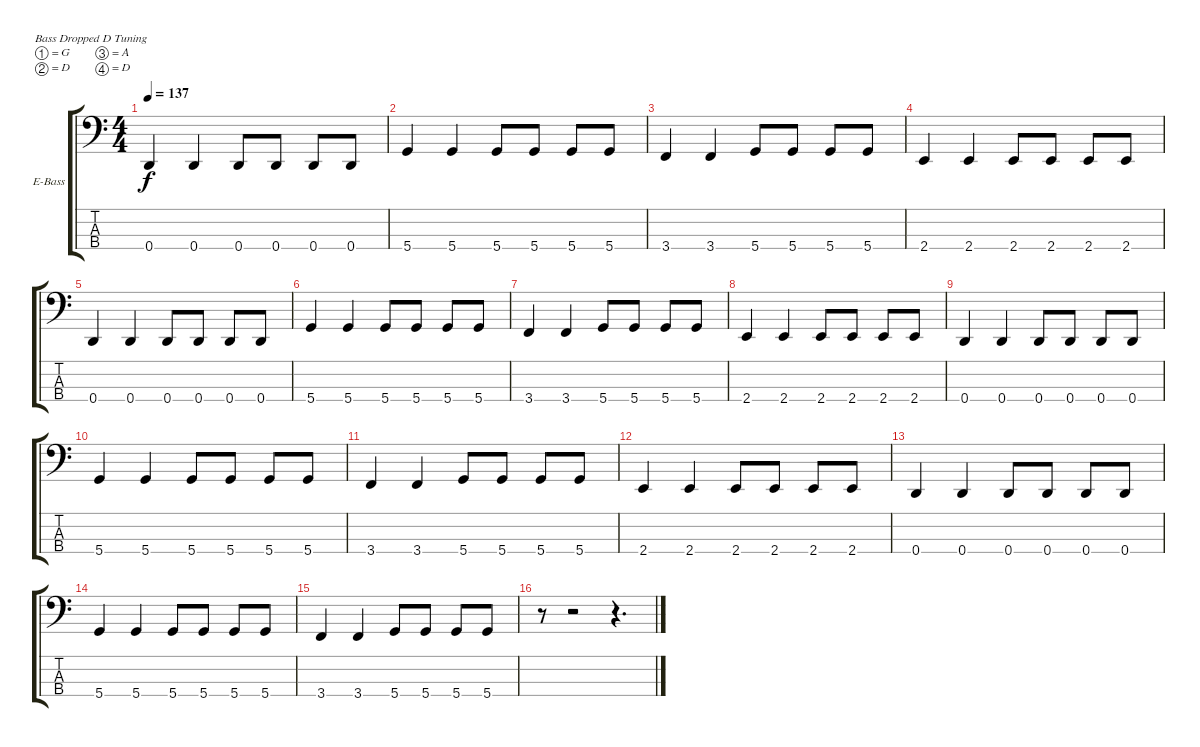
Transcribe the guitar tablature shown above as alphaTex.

\bracketExtendMode groupsimilarinstruments
\firstSystemTrackNameOrientation horizontal
\otherSystemsTrackNameOrientation horizontal
\track ("Bass guitar (Oliver)" "E-Bass") {instrument electricbassfinger}
\staff {score tabs}
\tuning (G2 D2 A1 D1)
\ts (4 4)
\tempo 137
\clef f4
\ks c
0.4.4{dy f} 0.4.4 0.4.8 0.4.8 0.4.8 0.4.8 |
5.4.4 5.4.4 5.4.8 5.4.8 5.4.8 5.4.8 |
3.4.4 3.4.4 5.4.8 5.4.8 5.4.8 5.4.8 |
2.4.4 2.4.4 2.4.8 2.4.8 2.4.8 2.4.8 |
0.4.4 0.4.4 0.4.8 0.4.8 0.4.8 0.4.8 |
5.4.4 5.4.4 5.4.8 5.4.8 5.4.8 5.4.8 |
3.4.4 3.4.4 5.4.8 5.4.8 5.4.8 5.4.8 |
2.4.4 2.4.4 2.4.8 2.4.8 2.4.8 2.4.8 |
0.4.4 0.4.4 0.4.8 0.4.8 0.4.8 0.4.8 |
5.4.4 5.4.4 5.4.8 5.4.8 5.4.8 5.4.8 |
3.4.4 3.4.4 5.4.8 5.4.8 5.4.8 5.4.8 |
2.4.4 2.4.4 2.4.8 2.4.8 2.4.8 2.4.8 |
0.4.4 0.4.4 0.4.8 0.4.8 0.4.8 0.4.8 |
5.4.4 5.4.4 5.4.8 5.4.8 5.4.8 5.4.8 |
3.4.4 3.4.4 5.4.8 5.4.8 5.4.8 5.4.8 |
r.8 r.2 r.4{d}
